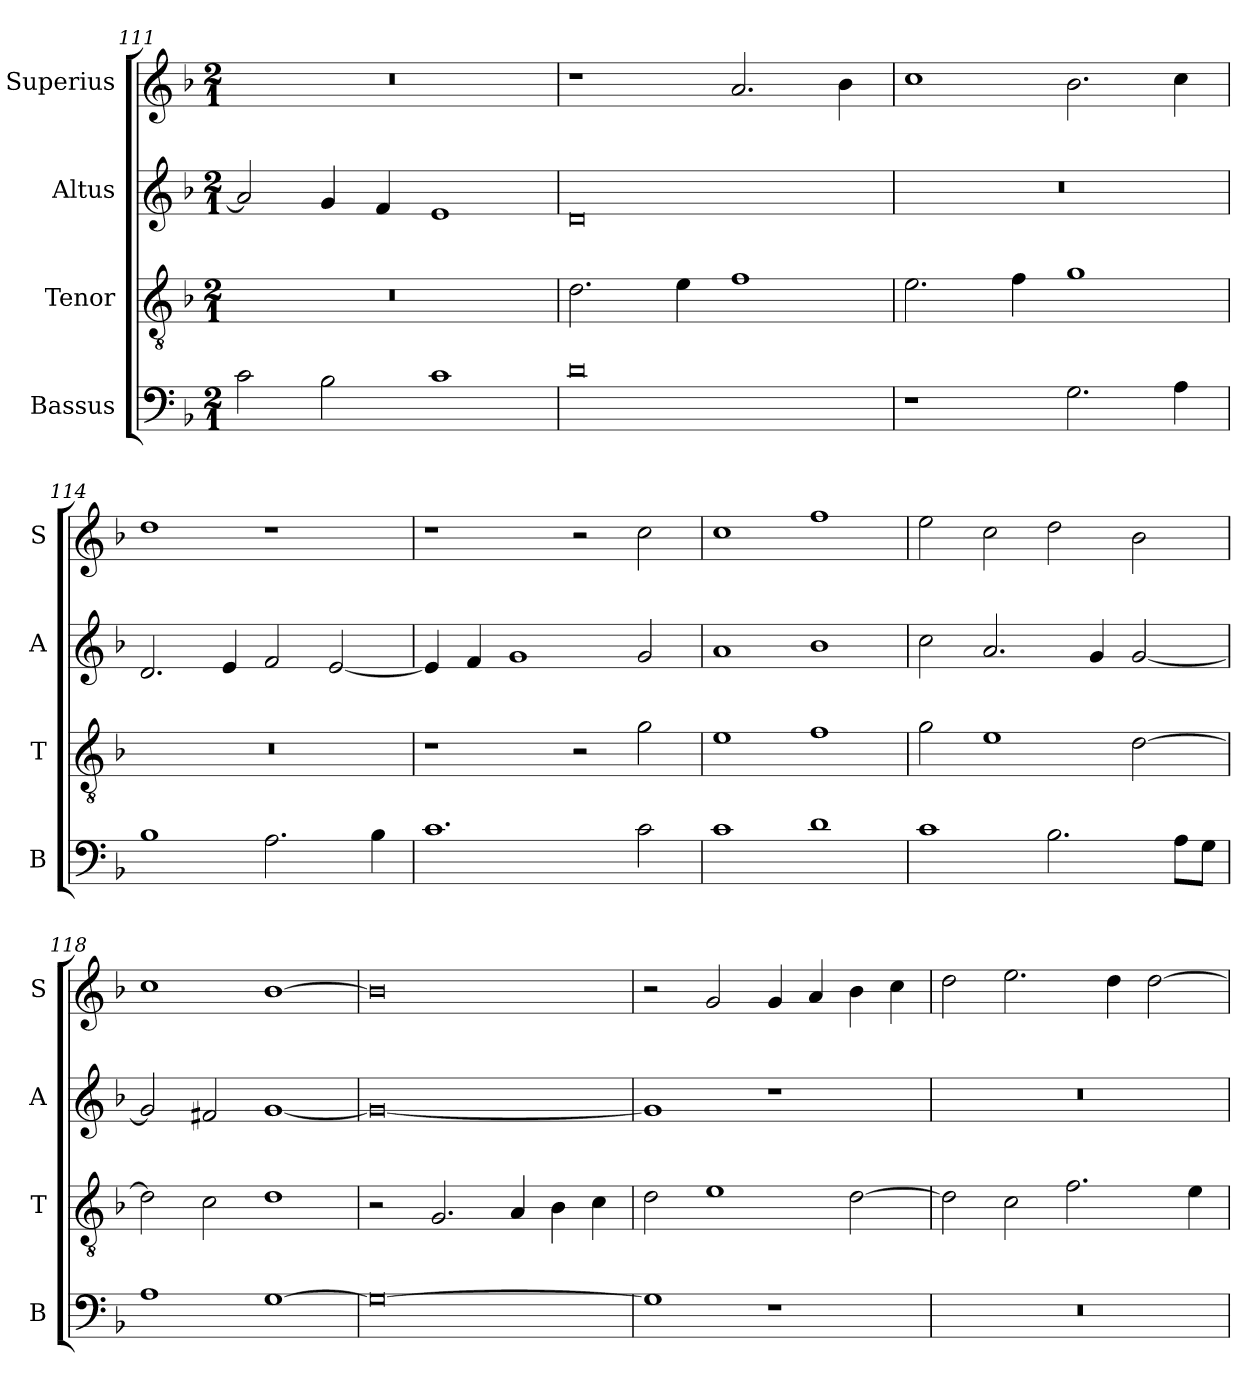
**kern	**kern	**kern	**kern
*part4	*part3	*part2	*part1
*staff4	*staff3	*staff2	*staff1
*I"Bassus	*I"Tenor	*I"Altus	*I"Superius
*I'B	*I'T	*I'A	*I'S
*clefF4	*clefGv2	*clefG2	*clefG2
*k[b-]	*k[b-]	*k[b-]	*k[b-]
*F:	*F:	*F:	*F:
*M2/1	*M2/1	*M2/1	*M2/1
=111	=111	=111	=111
2c	0r	2a]	0r
2B-	.	4g	.
.	.	4f	.
1c	.	1e	.
=112	=112	=112	=112
0d	2.d	0d	1r
.	4e	.	.
.	1f	.	2.a
.	.	.	4b-
=113	=113	=113	=113
1r	2.e	0r	1cc
.	4f	.	.
2.G	1g	.	2.b-
4A	.	.	4cc
=114	=114	=114	=114
1B-	0r	2.d	1dd
.	.	4e	.
2.A	.	2f	1r
.	.	[2e	.
4B-	.	.	.
=115	=115	=115	=115
1.c	1r	4e]	1r
.	.	4f	.
.	.	1g	.
.	2r	.	2r
2c	2g	2g	2cc
=116	=116	=116	=116
1c	1e	1a	1cc
1d	1f	1b-	1ff
=117	=117	=117	=117
1c	2g	2cc	2ee
.	1e	2.a	2cc
2.B-	.	.	2dd
.	.	4g	.
.	[2d	[2g	2b-
8AL	.	.	.
8GJ	.	.	.
=118	=118	=118	=118
1A	2d]	2g]	1cc
.	2c	2f#X	.
[1G	1d	[1g	[1b-
=119	=119	=119	=119
0G_	2r	0g_	0b-]
.	2.G	.	.
.	4A	.	.
.	4B-	.	.
.	4c	.	.
=120	=120	=120	=120
1G]	2d	1g]	2r
.	1e	.	2g
1r	.	1r	4g
.	.	.	4a
.	[2d	.	4b-
.	.	.	4cc
=121	=121	=121	=121
0r	2d]	0r	2dd
.	2c	.	2.ee
.	2.f	.	.
.	.	.	4dd
.	.	.	[2dd
.	4e	.	.
=	=	=	=
*-	*-	*-	*-
